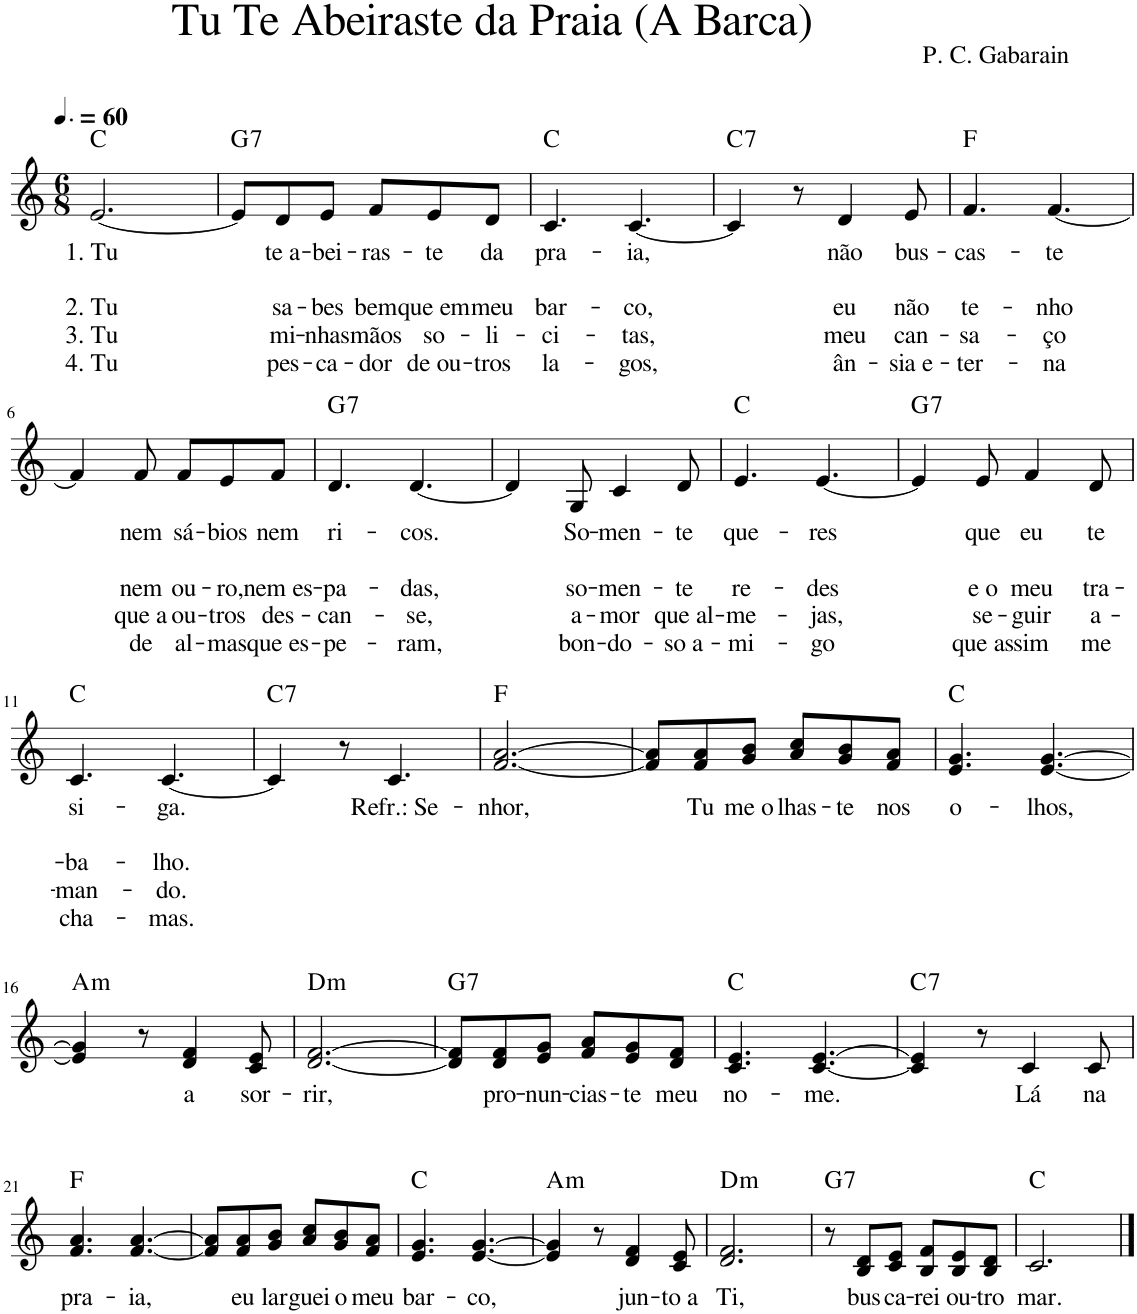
**kern	**text	**text	**text	**text	**text	**harte
*part1	*part1	*part1	*part1	*part1	*part1	*part1
*staff1	*staff1	*staff1	*staff1	*staff1	*staff1	*
*I"Voz	*	*	*	*	*	*
*I'Vo.	*	*	*	*	*	*
!!LO:PB:g=z
*clefG2	*	*	*	*	*	*
*k[]	*	*	*	*	*	*
*M6/8	*	*	*	*	*	*
*MM90	*	*	*	*	*	*
=1	=1	=1	=1	=1	=1	=1
!LO:TX:a:t=Tu Te Abeiraste da Praia (A Barca)	!	!	!	!	!	!
!LO:TX:a:t=P. C. Gabarain	!	!	!	!	!	!
!	!LO:LY:b	!	!LO:LY:b	!LO:LY:b	!LO:LY:b	!
[2.e/	1. Tu	.	2. Tu	3. Tu	4. Tu	C:maj
=2	=2	=2	=2	=2	=2	=2
!	!	!	!	!	!	!LO:H:kt=7
8e/L]	.	.	.	.	.	G:7
!	!LO:LY:b	!	!LO:LY:b	!LO:LY:b	!LO:LY:b	!
8d/	te a-	.	sa-	mi-	pes-	.
!	!LO:LY:b	!	!LO:LY:b	!LO:LY:b	!LO:LY:b	!
8e/J	-bei-	.	-bes	-nhas	-ca-	.
!	!LO:LY:b	!	!LO:LY:b	!LO:LY:b	!LO:LY:b	!
8f/L	-ras-	.	bem	mãos	-dor	.
!	!LO:LY:b	!	!LO:LY:b	!LO:LY:b	!LO:LY:b	!
8e/	-te	.	que em	so-	de ou-	.
!	!LO:LY:b	!	!LO:LY:b	!LO:LY:b	!LO:LY:b	!
8d/J	da	.	meu	-li-	-tros	.
=3	=3	=3	=3	=3	=3	=3
!	!LO:LY:b	!	!LO:LY:b	!LO:LY:b	!LO:LY:b	!
4.c/	pra-	.	bar-	-ci-	la-	C:maj
!	!LO:LY:b	!	!LO:LY:b	!LO:LY:b	!LO:LY:b	!
[4.c/	-ia,	.	-co,	-tas,	-gos,	.
=4	=4	=4	=4	=4	=4	=4
!	!	!	!	!	!	!LO:H:kt=7
4c/]	.	.	.	.	.	C:7
8r	.	.	.	.	.	.
!	!LO:LY:b	!	!LO:LY:b	!LO:LY:b	!LO:LY:b	!
4d/	não	.	eu	meu	ân-	.
!	!LO:LY:b	!	!LO:LY:b	!LO:LY:b	!LO:LY:b	!
8e/	bus-	.	não	can-	-sia e-	.
=5	=5	=5	=5	=5	=5	=5
!	!LO:LY:b	!	!LO:LY:b	!LO:LY:b	!LO:LY:b	!
4.f/	-cas-	.	te-	-sa-	-ter-	F:maj
!	!LO:LY:b	!	!LO:LY:b	!LO:LY:b	!LO:LY:b	!
[4.f/	-te	.	-nho	-ço	-na	.
!!LO:LB:g=z
=6	=6	=6	=6	=6	=6	=6
4f/]	.	.	.	.	.	.
!	!LO:LY:b	!	!LO:LY:b	!LO:LY:b	!LO:LY:b	!
8f/	nem	.	nem	que a	de	.
!	!LO:LY:b	!	!LO:LY:b	!LO:LY:b	!LO:LY:b	!
8f/L	sá-	.	ou-	ou-	al-	.
!	!LO:LY:b	!	!LO:LY:b	!LO:LY:b	!LO:LY:b	!
8e/	-bios	.	-ro,	-tros	-mas	.
!	!LO:LY:b	!	!LO:LY:b	!LO:LY:b	!LO:LY:b	!
8f/J	nem	.	nem es-	des-	que es-	.
=7	=7	=7	=7	=7	=7	=7
!	!LO:LY:b	!	!LO:LY:b	!LO:LY:b	!LO:LY:b	!LO:H:kt=7
4.d/	ri-	.	-pa-	-can-	-pe-	G:7
!	!LO:LY:b	!	!LO:LY:b	!LO:LY:b	!LO:LY:b	!
[4.d/	-cos.	.	-das,	-se,	-ram,	.
=8	=8	=8	=8	=8	=8	=8
4d/]	.	.	.	.	.	.
!	!LO:LY:b	!	!LO:LY:b	!LO:LY:b	!LO:LY:b	!
8G/	So-	.	so-	a-	bon-	.
!	!LO:LY:b	!	!LO:LY:b	!LO:LY:b	!LO:LY:b	!
4c/	-men-	.	-men-	-mor	-do-	.
!	!LO:LY:b	!	!LO:LY:b	!LO:LY:b	!LO:LY:b	!
8d/	-te	.	-te	que al-	-so a-	.
=9	=9	=9	=9	=9	=9	=9
!	!LO:LY:b	!	!LO:LY:b	!LO:LY:b	!LO:LY:b	!
4.e/	que-	.	re-	-me-	-mi-	C:maj
!	!LO:LY:b	!	!LO:LY:b	!LO:LY:b	!LO:LY:b	!
[4.e/	-res	.	-des	-jas,	-go	.
=10	=10	=10	=10	=10	=10	=10
!	!	!	!	!	!	!LO:H:kt=7
4e/]	.	.	.	.	.	G:7
!	!LO:LY:b	!	!LO:LY:b	!LO:LY:b	!LO:LY:b	!
8e/	que	.	e o	se-	que as-	.
!	!LO:LY:b	!	!LO:LY:b	!LO:LY:b	!LO:LY:b	!
4f/	eu	.	meu	-guir	-sim	.
!	!LO:LY:b	!	!LO:LY:b	!LO:LY:b	!LO:LY:b	!
8d/	te	.	tra-	a-	me	.
!!LO:LB:g=z
=11	=11	=11	=11	=11	=11	=11
!	!LO:LY:b	!	!LO:LY:b	!LO:LY:b	!LO:LY:b	!
4.c/	si-	.	-ba-	-man-	cha-	C:maj
!	!LO:LY:b	!	!LO:LY:b	!LO:LY:b	!LO:LY:b	!
[4.c/	-ga.	.	-lho.	-do.	-mas.	.
=12	=12	=12	=12	=12	=12	=12
!	!	!	!	!	!	!LO:H:kt=7
4c/]	.	.	.	.	.	C:7
8r	.	.	.	.	.	.
!	!LO:LY:b	!	!	!	!	!
4.c/	Refr.: Se-	.	.	.	.	.
=13	=13	=13	=13	=13	=13	=13
!	!LO:LY:b	!	!	!	!	!
[2.f/ [2.a/	-nhor,	.	.	.	.	F:maj
=14	=14	=14	=14	=14	=14	=14
8f/] 8a/]L	.	.	.	.	.	.
!	!LO:LY:b	!	!	!	!	!
8f/ 8a/	Tu	.	.	.	.	.
!	!LO:LY:b	!	!	!	!	!
8g/ 8b/J	me o-	.	.	.	.	.
!	!LO:LY:b	!	!	!	!	!
8a/ 8cc/L	-lhas-	.	.	.	.	.
!	!LO:LY:b	!	!	!	!	!
8g/ 8b/	-te	.	.	.	.	.
!	!LO:LY:b	!	!	!	!	!
8f/ 8a/J	nos	.	.	.	.	.
=15	=15	=15	=15	=15	=15	=15
!	!LO:LY:b	!	!	!	!	!
4.e/ 4.g/	o-	.	.	.	.	C:maj
!	!LO:LY:b	!	!	!	!	!
[4.e/ [4.g/	-lhos,	.	.	.	.	.
!!LO:LB:g=z
=16	=16	=16	=16	=16	=16	=16
!	!	!	!	!	!	!LO:H:kt=m
4e/] 4g/]	.	.	.	.	.	A:min
8r	.	.	.	.	.	.
!	!LO:LY:b	!	!	!	!	!
4d/ 4f/	a	.	.	.	.	.
!	!LO:LY:b	!	!	!	!	!
8c/ 8e/	sor-	.	.	.	.	.
=17	=17	=17	=17	=17	=17	=17
!	!LO:LY:b	!	!	!	!	!LO:H:kt=m
[2.d/ [2.f/	-rir,	.	.	.	.	D:min
=18	=18	=18	=18	=18	=18	=18
!	!	!	!	!	!	!LO:H:kt=7
8d/] 8f/]L	.	.	.	.	.	G:7
!	!LO:LY:b	!	!	!	!	!
8d/ 8f/	pro-	.	.	.	.	.
!	!LO:LY:b	!	!	!	!	!
8e/ 8g/J	-nun-	.	.	.	.	.
!	!LO:LY:b	!	!	!	!	!
8f/ 8a/L	-cias-	.	.	.	.	.
!	!LO:LY:b	!	!	!	!	!
8e/ 8g/	-te	.	.	.	.	.
!	!LO:LY:b	!	!	!	!	!
8d/ 8f/J	meu	.	.	.	.	.
=19	=19	=19	=19	=19	=19	=19
!	!LO:LY:b	!	!	!	!	!
4.c/ 4.e/	no-	.	.	.	.	C:maj
!	!LO:LY:b	!	!	!	!	!
[4.c/ [4.e/	-me.	.	.	.	.	.
=20	=20	=20	=20	=20	=20	=20
!	!	!	!	!	!	!LO:H:kt=7
4c/] 4e/]	.	.	.	.	.	C:7
8r	.	.	.	.	.	.
!	!LO:LY:b	!	!	!	!	!
4c/	Lá	.	.	.	.	.
!	!LO:LY:b	!	!	!	!	!
8c/	na	.	.	.	.	.
!!LO:LB:g=z
=21	=21	=21	=21	=21	=21	=21
!	!LO:LY:b	!	!	!	!	!
4.f/ 4.a/	pra-	.	.	.	.	F:maj
!	!LO:LY:b	!	!	!	!	!
[4.f/ [4.a/	-ia,	.	.	.	.	.
=22	=22	=22	=22	=22	=22	=22
8f/] 8a/]L	.	.	.	.	.	.
!	!LO:LY:b	!	!	!	!	!
8f/ 8a/	eu	.	.	.	.	.
!	!LO:LY:b	!	!	!	!	!
8g/ 8b/J	lar-	.	.	.	.	.
!	!LO:LY:b	!	!	!	!	!
8a/ 8cc/L	-guei	.	.	.	.	.
!	!LO:LY:b	!	!	!	!	!
8g/ 8b/	o	.	.	.	.	.
!	!LO:LY:b	!	!	!	!	!
8f/ 8a/J	meu	.	.	.	.	.
=23	=23	=23	=23	=23	=23	=23
!	!LO:LY:b	!	!	!	!	!
4.e/ 4.g/	bar-	.	.	.	.	C:maj
!	!LO:LY:b	!	!	!	!	!
[4.e/ [4.g/	-co,	.	.	.	.	.
=24	=24	=24	=24	=24	=24	=24
!	!	!	!	!	!	!LO:H:kt=m
4e/] 4g/]	.	.	.	.	.	A:min
8r	.	.	.	.	.	.
!	!LO:LY:b	!	!	!	!	!
4d/ 4f/	jun-	.	.	.	.	.
!	!LO:LY:b	!	!	!	!	!
8c/ 8e/	-to a	.	.	.	.	.
=25	=25	=25	=25	=25	=25	=25
!	!LO:LY:b	!	!	!	!	!LO:H:kt=m
2.d/ 2.f/	Ti,	.	.	.	.	D:min
=26	=26	=26	=26	=26	=26	=26
!	!	!	!	!	!	!LO:H:kt=7
8r	.	.	.	.	.	G:7
!	!LO:LY:b	!	!	!	!	!
8B/ 8d/L	bus-	.	.	.	.	.
!	!LO:LY:b	!	!	!	!	!
8c/ 8e/J	-ca-	.	.	.	.	.
!	!LO:LY:b	!	!	!	!	!
8B/ 8f/L	-rei	.	.	.	.	.
!	!LO:LY:b	!	!	!	!	!
8B/ 8e/	ou-	.	.	.	.	.
!	!LO:LY:b	!	!	!	!	!
8B/ 8d/J	-tro	.	.	.	.	.
=27	=27	=27	=27	=27	=27	=27
!	!LO:LY:b	!	!	!	!	!
2.c/	mar.	.	.	.	.	C:maj
==	==	==	==	==	==	==
*-	*-	*-	*-	*-	*-	*-
